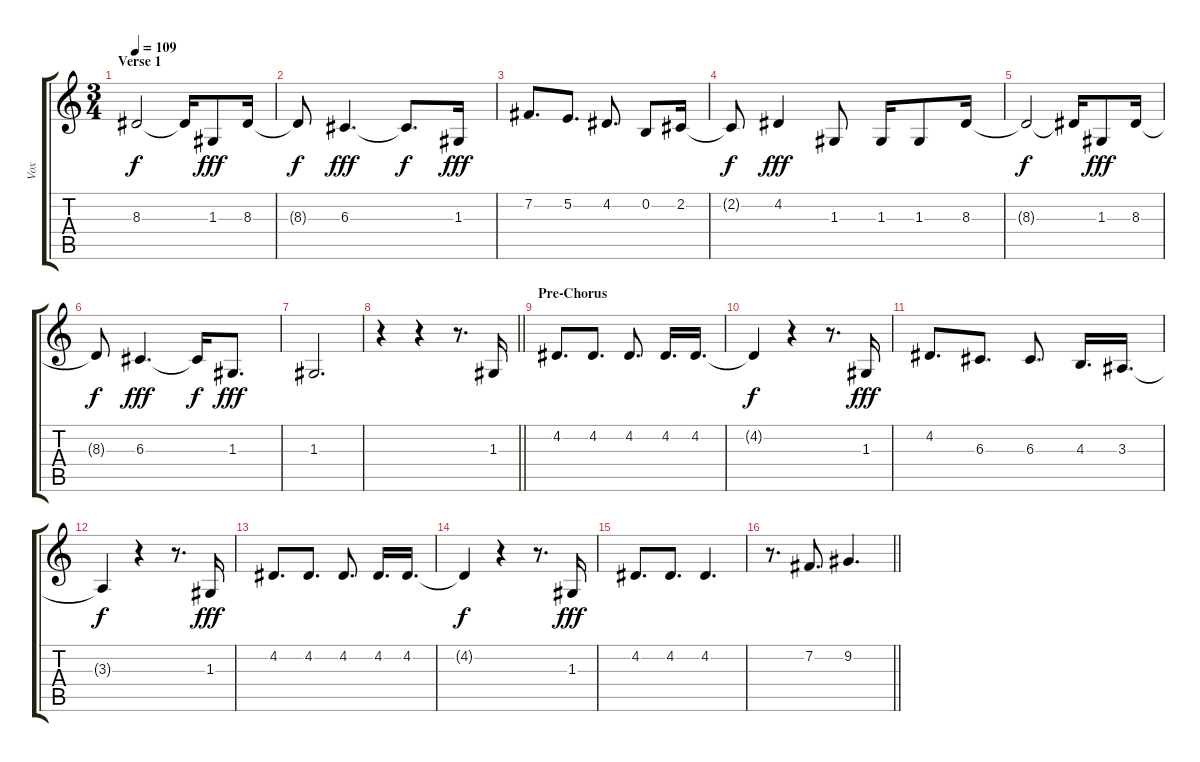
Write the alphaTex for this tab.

\track ("Vox" "Vox") {instrument clarinet}
\staff {score tabs}
\tuning (E4 B3 G3 D3 A2 E2) {hide}
\ts (3 4)
\section ("" "Verse 1")
\tempo 109
\clef g2
\ks c
8.3{t}.2{dy f} 8.3{t}.16 1.3.8{dy fff} 8.3.16 |
8.3{t}.8{dy f} 6.3.4{d dy fff} 6.3{t}.8{d dy f} 1.3.16{dy fff} |
7.2.8{d} 5.2.8{d} 4.2.8{d} 0.2.8 2.2.16 |
2.2{t}.8{dy f} 4.2.4{dy fff} 1.3.8 1.3.16 1.3.8 8.3.16 |
8.3{t}.2{dy f} 8.3{t}.16 1.3.8{dy fff} 8.3.16 |
8.3{t}.8{dy f} 6.3.4{d dy fff} 6.3{t}.16{dy f} 1.3.8{d dy fff} |
1.3.2{d} |
\barLineRight lightlight
r.4 r.4 r.8{d} 1.3.16 |
\section ("" "Pre-Chorus")
4.2.8{d} 4.2.8{d} 4.2.8{d} 4.2.16{d} 4.2.16{d} |
4.2{t}.4{dy f} r.4 r.8{d} 1.3.16{dy fff} |
4.2.8{d} 6.3.8{d} 6.3.8{d} 4.3.16{d} 3.3.16{d} |
3.3{t}.4{dy f} r.4 r.8{d} 1.3.16{dy fff} |
4.2.8{d} 4.2.8{d} 4.2.8{d} 4.2.16{d} 4.2.16{d} |
4.2{t}.4{dy f} r.4 r.8{d} 1.3.16{dy fff} |
4.2.8{d} 4.2.8{d} 4.2.4{d} |
\barLineRight lightlight
r.8{d} 7.2.8{d} 9.2.4{d}
